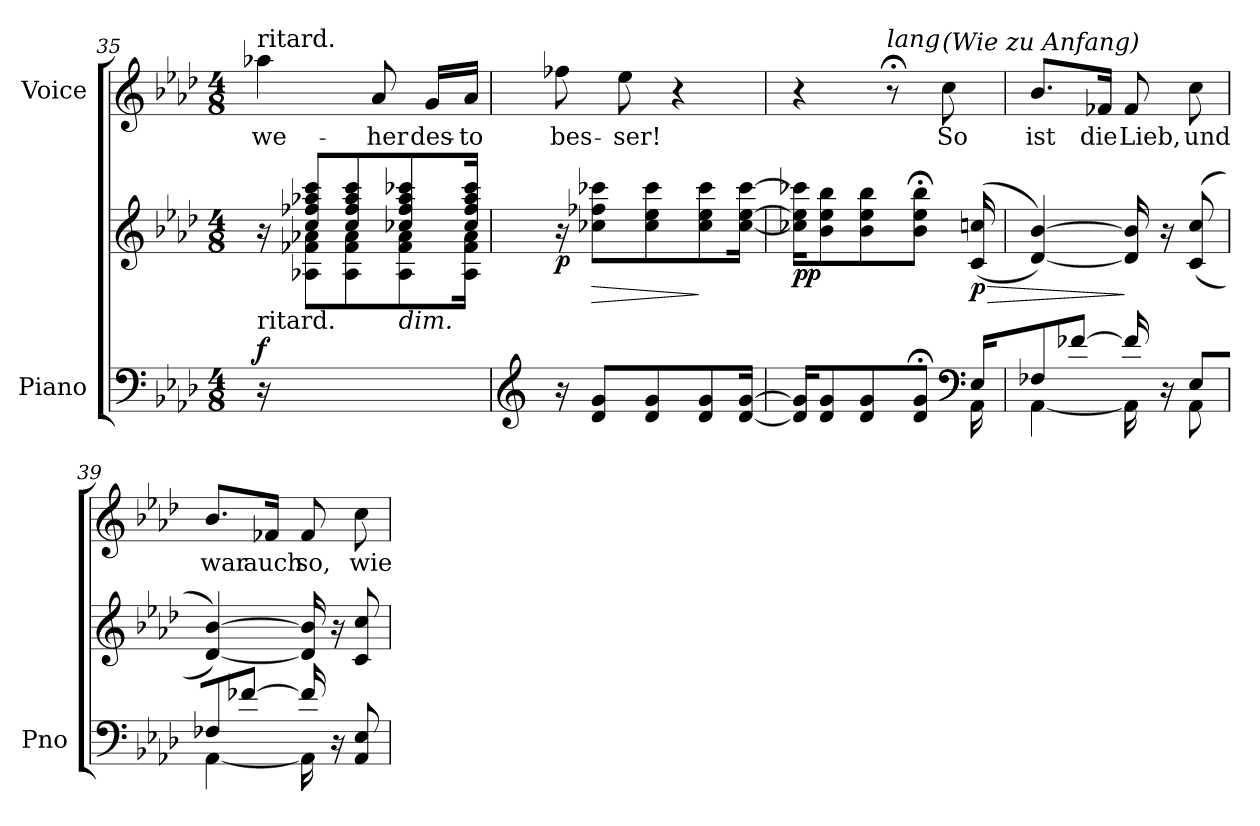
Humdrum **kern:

**kern	**kern	**dynam	**kern	**text
*part2	*part2	*part2	*part1	*part1
*staff3	*staff2	*staff2/3	*staff1	*staff1
*I"Piano	*	*	*I"Voice	*
*I'Pno	*	*	*	*
*clefF4	*clefG2	*	*clefG2	*
*k[b-e-a-d-]	*k[b-e-a-d-]	*	*k[b-e-a-d-]	*
*M4/8	*M4/8	*	*M4/8	*
=35	=35	=35	=35	=35
*	*^	*	*	*
!	!	!	!	!LO:TX:a:t=ritard.	!
!LO:TX:a:t=ritard.	!	!	!	!	!
!	!	!	!LO:DY:a=2	!	!
16r	16r	16ryy	f	4aa-X\	we-
4..ryy	8cc/ 8ff-X/ 8aa-X/ 8ccc/L	8A-X\ 8f-X\ 8a-X\L	.	.	.
.	8cc/ 8ff-/ 8aa-/ 8ccc/	8A-\ 8f-\ 8a-\	.	.	.
.	.	.	.	8a-/	-her
!	!LO:TX:b:i:t=dim.	!	!	!	!
.	8cc-X/ 8ff-/ 8aa-/ 8ccc-X/	8A-\ 8f-\ 8a-\	.	.	.
.	.	.	.	16g/LL	des-
.	16cc-/ 16ff-/ 16aa-/ 16ccc-/Jk	16A-\ 16f-\ 16a-\Jk	.	16a-/JJ	-to
*	*v	*v	*	*	*
=36	=36	=36	=36	=36
*clefG2	*	*	*	*
*	*^	*	*	*
!	!	!	!LO:DY:b	!	!
*	*v	*v	*	*	*
16r	16r	p	8ff-X\	bes-
!	!	!LO:HP:b	!	!
8d-/ 8g/L	8cc-X\ 8ff-X\ 8ccc-X\L	>	.	.
.	.	.	8ee-\	-ser!
8d-/ 8g/	8cc-\ 8ee-\ 8ccc-\	.	.	.
.	.	.	4r	.
8d-/ 8g/	8cc-\ 8ee-\ 8ccc-\	]	.	.
[<16d-/ [16g/Jk	[16cc-\ [16ee-\ [16ccc-\Jk	.	.	.
=37	=37	=37	=37	=37
*^	*	*	*	*
!	!	!	!LO:DY:b	!	!
16d-/] 16g/]KL	4..ryy	16cc-X\] 16ee-\] 16ccc-X\]KL	pp	4r	.
8d-/ 8g/	.	8b-\ 8ee-\ 8bb-\	.	.	.
8d-/ 8g/	.	8b-\ 8ee-\ 8bb-\	.	.	.
!	!	!	!	!LO:TX:i:t=lang	!
.	.	.	.	8r;<	.
8d-/; 8g/;J	.	8b-\;< 8ee-\;< 8bb-\;<J	.	.	.
!	!	!	!	!LO:TX:a:i:t=(Wie zu Anfang)	!
.	.	.	.	8cc\	So
*clefF4	*	*	*	*	*
!	!	!	!LO:HP:b	!	!
!	!	!	!LO:DY:n=1:b	!	!
16E-/KL	16AA-\	(>(16c/ 16ccn/	> p	.	.
=38	=38	=38	=38	=38	=38
8F-X/	[4AA-\	[4d-/ [4b-/))	.	8.b-/L	ist
[8f-X/J	.	.	.	.	.
.	.	.	.	16f-X/Jk	die
16f-/]	16AA-\]	16d-/] 16b-/]	]	8f-/	Lieb,
16r	16ryy	16r	.	.	.
8E-/L	8AA-\	((>8c/ 8cc/	.	8cc\	und
=39	=39	=39	=39	=39	=39
8F-X/	[4AA-\	[4d-/ [4b-/))	.	8.b-/L	war
[8f-X/J	.	.	.	.	.
.	.	.	.	16f-X/Jk	auch
16f-/]	16AA-\]	16d-/] 16b-/]	.	8f-/	so,
16r	8.ryy	16r	.	.	.
8AA-/ 8E-/	.	8c/ 8cc/	.	8cc\	wie
*v	*v	*	*	*	*
=	=	=	=	=
*-	*-	*-	*-	*-
